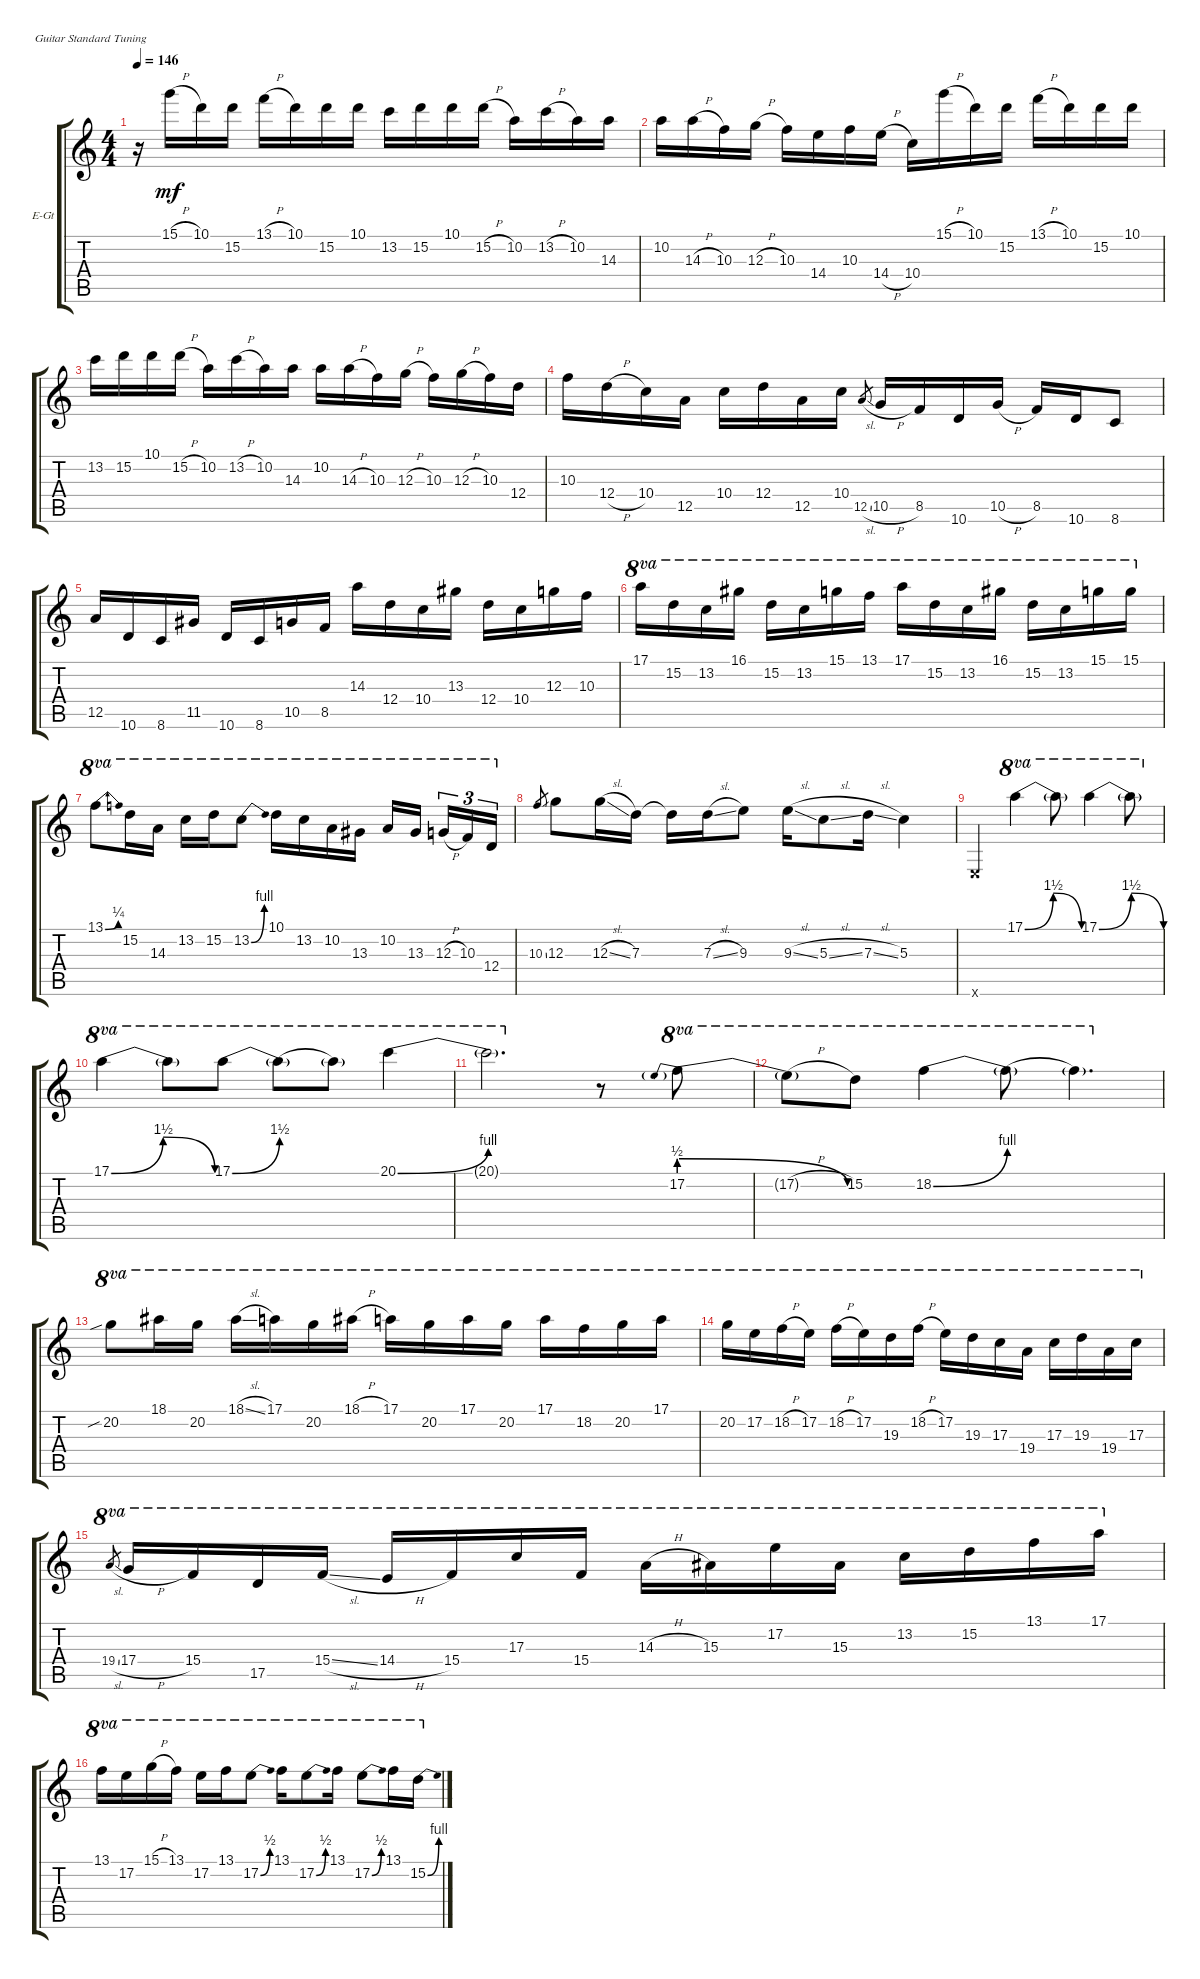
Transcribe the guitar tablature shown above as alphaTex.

\bracketExtendMode groupsimilarinstruments
\firstSystemTrackNameOrientation horizontal
\otherSystemsTrackNameOrientation horizontal
\track ("Gtr 1" "E-Gt") {instrument acousticgrandpiano}
\staff {score tabs}
\tuning (E4 B3 G3 D3 A2 E2)
\displaytranspose 12
\ts (4 4)
\tempo 146
\clef g2
\ks c
r.16{dy mf} 15.1{h}.16 10.1.16 15.2.16 13.1{h}.16 10.1.16 15.2.16 10.1.16 13.2.16 15.2.16 10.1.16 15.2{h}.16 10.2.16 13.2{h}.16 10.2.16 14.3.16 |
10.2.16 14.3{h}.16 10.3.16 12.3{h}.16 10.3.16 14.4.16 10.3.16 14.4{h}.16 10.4.16 15.1{h}.16 10.1.16 15.2.16 13.1{h}.16 10.1.16 15.2.16 10.1.16 |
13.2.16 15.2.16 10.1.16 15.2{h}.16 10.2.16 13.2{h}.16 10.2.16 14.3.16 10.2.16 14.3{h}.16 10.3.16 12.3{h}.16 10.3.16 12.3{h}.16 10.3.16 12.4.16 |
10.3.16 12.4{h}.16 10.4.16 12.5.16 10.4.16 12.4.16 12.5.16 10.4.16 12.5{sl}.8{gr} 10.5{h}.16 8.5.16 10.6.16 10.5{h}.16 8.5.16 10.6.16 8.6.8 |
12.5.16 10.6.16 8.6.16 11.5.16 10.6.16 8.6.16 10.5.16 8.5.16 14.3.16 12.4.16 10.4.16 13.3.16 12.4.16 10.4.16 12.3.16 10.3.16 |
17.1.16{ot 8va} 15.2.16{ot 8va} 13.2.16{ot 8va} 16.1.16{ot 8va} 15.2.16{ot 8va} 13.2.16{ot 8va} 15.1.16{ot 8va} 13.1.16{ot 8va} 17.1.16{ot 8va} 15.2.16{ot 8va} 13.2.16{ot 8va} 16.1.16{ot 8va} 15.2.16{ot 8va} 13.2.16{ot 8va} 15.1.16{ot 8va} 15.1.16{ot 8va} |
13.1{be (bend 0 0 60 1)}.8{ot 8va} 15.2.16{ot 8va} 14.3.16{ot 8va} 13.2.16{ot 8va} 15.2.16{ot 8va} 13.2{be (bend 0 0 60 4)}.8{ot 8va} 10.1.16{ot 8va} 13.2.16{ot 8va} 10.2.16{ot 8va} 13.3.16{ot 8va} 10.2.16{ot 8va} 13.3.16{ot 8va} 12.3{h}.16{tu (3 2) ot 8va} 10.3.16{tu (3 2) ot 8va} 12.4.16{tu (3 2) ot 8va} |
10.3{ss}.8{gr} 12.3.8 12.3{sl}.16 7.3.16 7.3{t}.16 7.3{sl}.16 9.3.8 9.3{sl}.16 5.3{sl}.8 7.3{sl}.16 5.3.4 |
0.6{x}.4 17.1{be (bendrelease 0 0 30 6 30 6 60 0)}.4{ot 8va} 17.1{t}.8{ot 8va} 17.1{be (bendrelease 0 0 30 6 30 6 60 0)}.4{ot 8va} 17.1{t}.8{ot 8va} |
17.1{be (bendrelease 0 0 30 6 30 6 60 0)}.4{ot 8va} 17.1{t}.8{ot 8va} 17.1{be (bend 0 0 60 6)}.8{ot 8va} 17.1{be (hold 0 0 60 0) t}.8{ot 8va} 17.1{t}.8{ot 8va} 20.1{be (bend 0 0 60 4)}.4{ot 8va} |
20.1{be (hold 0 0 60 0) t}.2{d ot 8va} r.8 17.2{be (prebendrelease 0 2 60 0)}.8{ot 8va} |
17.2{h t}.8{ot 8va} 15.2.8{ot 8va} 18.2{be (bend 0 0 60 4)}.4{ot 8va} 18.2{be (hold 0 0 60 0) t}.8{ot 8va} 18.2{t}.4{d ot 8va} |
20.2{sib}.8{ot 8va} 18.1.16{ot 8va} 20.2.16{ot 8va} 18.1{sl}.16{ot 8va} 17.1.16{ot 8va} 20.2.16{ot 8va} 18.1{h}.16{ot 8va} 17.1.16{ot 8va} 20.2.16{ot 8va} 17.1.16{ot 8va} 20.2.16{ot 8va} 17.1.16{ot 8va} 18.2.16{ot 8va} 20.2.16{ot 8va} 17.1.16{ot 8va} |
20.2.16{ot 8va} 17.2.16{ot 8va} 18.2{h}.16{ot 8va} 17.2.16{ot 8va} 18.2{h}.16{ot 8va} 17.2.16{ot 8va} 19.3.16{ot 8va} 18.2{h}.16{ot 8va} 17.2.16{ot 8va} 19.3.16{ot 8va} 17.3.16{ot 8va} 19.4.16{ot 8va} 17.3.16{ot 8va} 19.3.16{ot 8va} 19.4.16{ot 8va} 17.3.16{ot 8va} |
19.4{sl}.8{ot 8va gr} 17.4{h}.16{ot 8va} 15.4.16{ot 8va} 17.5.16{ot 8va} 15.4{sl}.16{ot 8va} 14.4{h}.16{ot 8va} 15.4.16{ot 8va} 17.3.16{ot 8va} 15.4.16{ot 8va} 14.3{h}.16{ot 8va} 15.3.16{ot 8va} 17.2.16{ot 8va} 15.3.16{ot 8va} 13.2.16{ot 8va} 15.2.16{ot 8va} 13.1.16{ot 8va} 17.1.16{ot 8va} |
13.1.16{ot 8va} 17.2.16{ot 8va} 15.1{h}.16{ot 8va} 13.1.16{ot 8va} 17.2.16{ot 8va} 13.1.16{ot 8va} 17.2{be (bend 0 0 60 2)}.8{ot 8va} 13.1.16{ot 8va} 17.2{be (bend 0 0 60 2)}.8{ot 8va} 13.1.16{ot 8va} 17.2{be (bend 0 0 60 2)}.8{ot 8va} 13.1.16{ot 8va} 15.2{be (bend 0 0 60 4)}.16{ot 8va}
